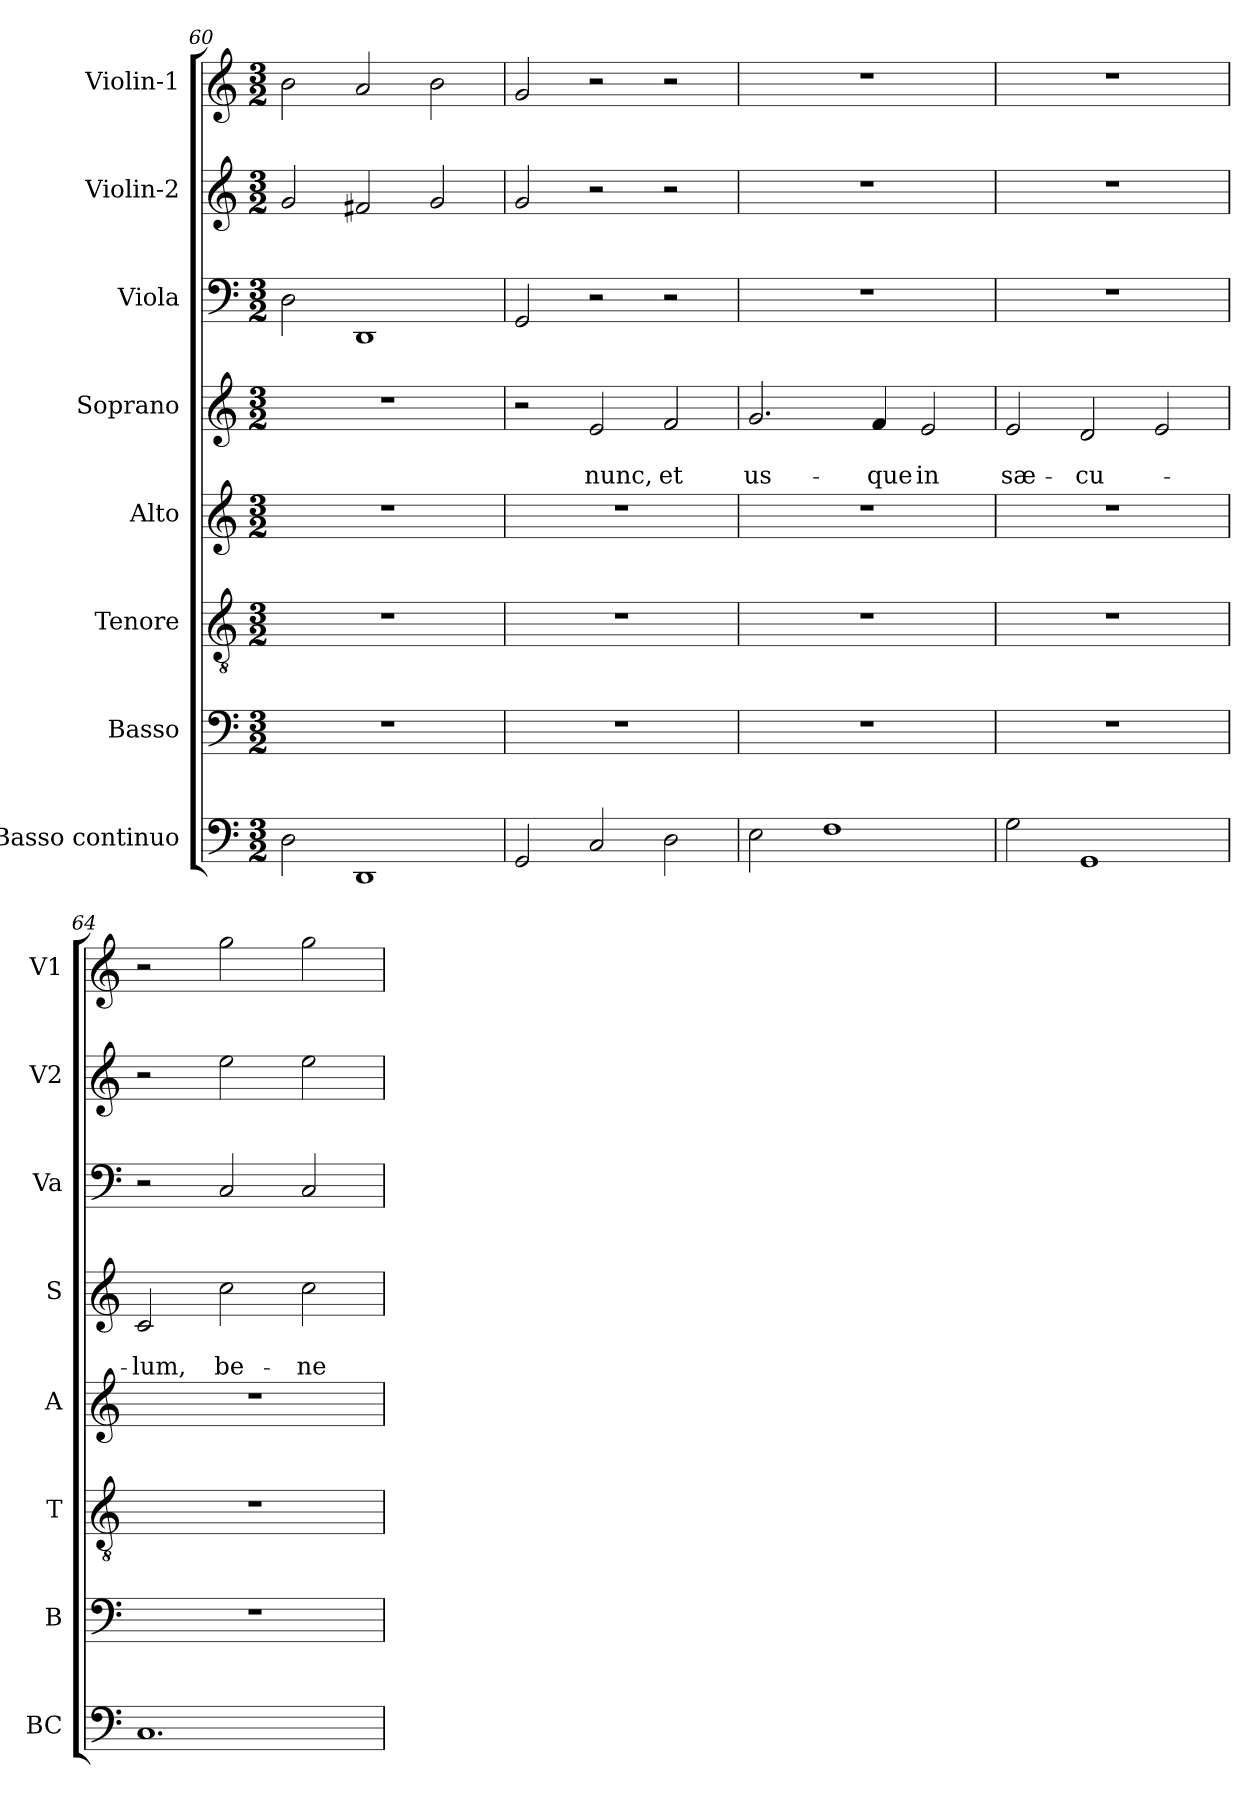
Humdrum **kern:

**kern	**kern	**kern	**kern	**kern	**text	**text	**kern	**kern	**kern
*part8	*part7	*part6	*part5	*part4	*part4	*part4	*part3	*part2	*part1
*staff8	*staff7	*staff6	*staff5	*staff4	*staff4	*staff4	*staff3	*staff2	*staff1
*I"Basso continuo	*I"Basso	*I"Tenore	*I"Alto	*I"Soprano	*	*	*I"Viola	*I"Violin-2	*I"Violin-1
*I'BC	*I'B	*I'T	*I'A	*I'S	*	*	*I'Va	*I'V2	*I'V1
*clefF4	*clefF4	*clefGv2	*clefG2	*clefG2	*	*	*clefF4	*clefG2	*clefG2
*k[]	*k[]	*k[]	*k[]	*k[]	*	*	*k[]	*k[]	*k[]
*C:	*C:	*C:	*C:	*C:	*	*	*C:	*C:	*C:
*M3/2	*M3/2	*M3/2	*M3/2	*M3/2	*	*	*M3/2	*M3/2	*M3/2
=60	=60	=60	=60	=60	=60	=60	=60	=60	=60
2D\	1.r	1.r	1.r	1.r	.	.	2D\	2g/	2b\
1DD	.	.	.	.	.	.	1DD	2f#X/	2a/
.	.	.	.	.	.	.	.	2g/	2b\
=61	=61	=61	=61	=61	=61	=61	=61	=61	=61
2GG/	1.r	1.r	1.r	2r	.	.	2GG/	2g/	2g/
!	!	!	!	!	!	!LO:LY:b	!	!	!
2C/	.	.	.	2e/	.	nunc,	2r	2r	2r
!	!	!	!	!	!	!LO:LY:b	!	!	!
2D\	.	.	.	2f/	.	et	2r	2r	2r
=62	=62	=62	=62	=62	=62	=62	=62	=62	=62
!	!	!	!	!	!	!LO:LY:b	!	!	!
2E\	1.r	1.r	1.r	2.g/	.	us-	1.r	1.r	1.r
1F	.	.	.	.	.	.	.	.	.
!	!	!	!	!	!	!LO:LY:b	!	!	!
.	.	.	.	4f/	.	-que	.	.	.
!	!	!	!	!	!	!LO:LY:b	!	!	!
.	.	.	.	2e/	.	in	.	.	.
=63	=63	=63	=63	=63	=63	=63	=63	=63	=63
!	!	!	!	!	!	!LO:LY:b	!	!	!
2G\	1.r	1.r	1.r	2e/	.	sæ-	1.r	1.r	1.r
!	!	!	!	!	!	!LO:LY:b	!	!	!
1GG	.	.	.	2d/	.	-cu-	.	.	.
.	.	.	.	2e/	.	.	.	.	.
=64	=64	=64	=64	=64	=64	=64	=64	=64	=64
!	!	!	!	!	!	!LO:LY:b	!	!	!
1.C	1.r	1.r	1.r	2c/	.	-lum,	2r	2r	2r
!	!	!	!	!	!	!LO:LY:b	!	!	!
.	.	.	.	2cc\	.	be-	2C/	2ee\	2gg\
!	!	!	!	!	!	!LO:LY:b	!	!	!
.	.	.	.	2cc\	.	-ne-	2C/	2ee\	2gg\
=	=	=	=	=	=	=	=	=	=
*-	*-	*-	*-	*-	*-	*-	*-	*-	*-
